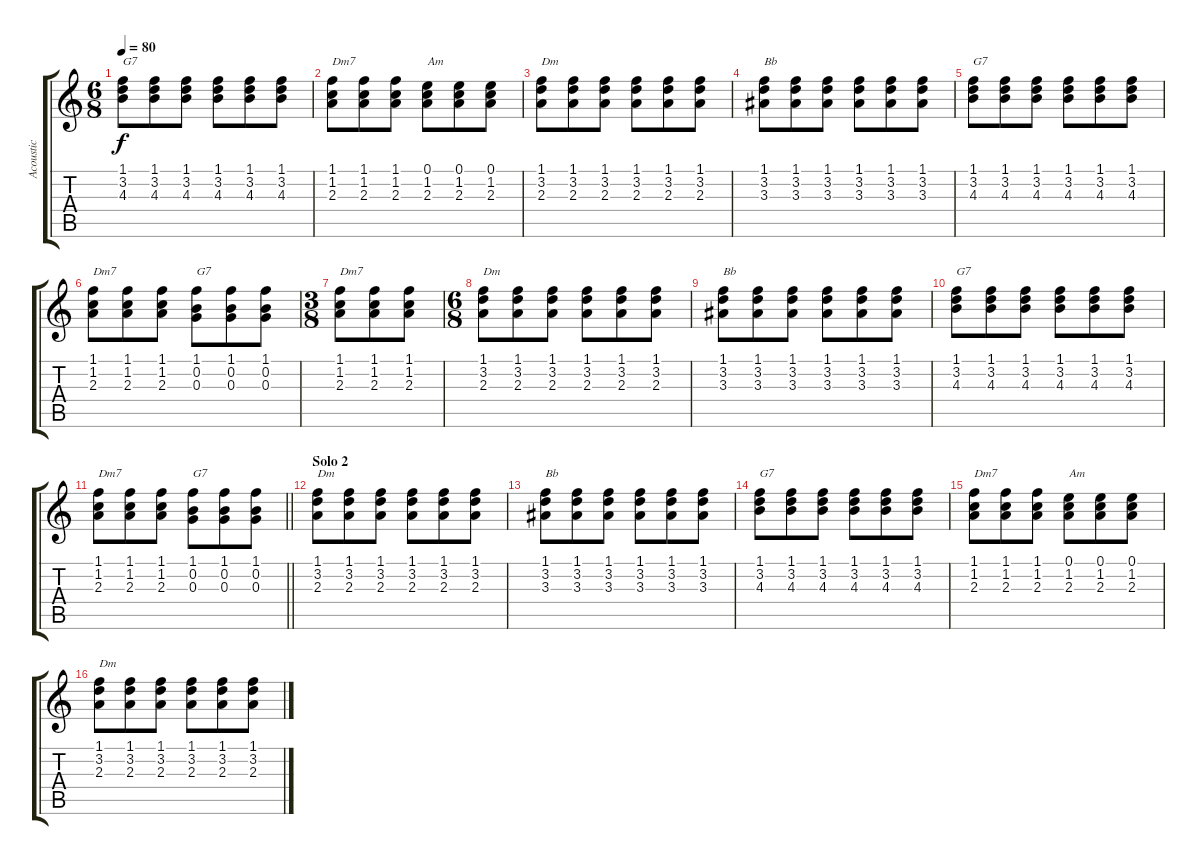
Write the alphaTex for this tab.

\track ("Acoustic" "Acoustic") {instrument acousticguitarsteel}
\staff {score tabs}
\tuning (E4 B3 G3 D3 A2 E2) {hide}
\ts (6 8)
\tempo 80
\clef g2
\ks c
(1.1 3.2 4.3).8{txt "G7" dy f} (1.1 3.2 4.3).8 (1.1 3.2 4.3).8 (1.1 3.2 4.3).8 (1.1 3.2 4.3).8 (1.1 3.2 4.3).8 |
(1.1 1.2 2.3).8{txt "Dm7"} (1.1 1.2 2.3).8 (1.1 1.2 2.3).8 (0.1 1.2 2.3).8{txt "Am"} (0.1 1.2 2.3).8 (0.1 1.2 2.3).8 |
(1.1 3.2 2.3).8{txt "Dm"} (1.1 3.2 2.3).8 (1.1 3.2 2.3).8 (1.1 3.2 2.3).8 (1.1 3.2 2.3).8 (1.1 3.2 2.3).8 |
(1.1 3.2 3.3).8{txt "Bb"} (1.1 3.2 3.3).8 (1.1 3.2 3.3).8 (1.1 3.2 3.3).8 (1.1 3.2 3.3).8 (1.1 3.2 3.3).8 |
(1.1 3.2 4.3).8{txt "G7"} (1.1 3.2 4.3).8 (1.1 3.2 4.3).8 (1.1 3.2 4.3).8 (1.1 3.2 4.3).8 (1.1 3.2 4.3).8 |
(1.1 1.2 2.3).8{txt "Dm7"} (1.1 1.2 2.3).8 (1.1 1.2 2.3).8 (1.1 0.2 0.3).8{txt "G7"} (1.1 0.2 0.3).8 (1.1 0.2 0.3).8 |
\ts (3 8)
(1.1 1.2 2.3).8{txt "Dm7"} (1.1 1.2 2.3).8 (1.1 1.2 2.3).8 |
\ts (6 8)
(1.1 3.2 2.3).8{txt "Dm"} (1.1 3.2 2.3).8 (1.1 3.2 2.3).8 (1.1 3.2 2.3).8 (1.1 3.2 2.3).8 (1.1 3.2 2.3).8 |
(1.1 3.2 3.3).8{txt "Bb"} (1.1 3.2 3.3).8 (1.1 3.2 3.3).8 (1.1 3.2 3.3).8 (1.1 3.2 3.3).8 (1.1 3.2 3.3).8 |
(1.1 3.2 4.3).8{txt "G7"} (1.1 3.2 4.3).8 (1.1 3.2 4.3).8 (1.1 3.2 4.3).8 (1.1 3.2 4.3).8 (1.1 3.2 4.3).8 |
\barLineRight lightlight
(1.1 1.2 2.3).8{txt "Dm7"} (1.1 1.2 2.3).8 (1.1 1.2 2.3).8 (1.1 0.2 0.3).8{txt "G7"} (1.1 0.2 0.3).8 (1.1 0.2 0.3).8 |
\section ("" "Solo 2")
(1.1 3.2 2.3).8{txt "Dm"} (1.1 3.2 2.3).8 (1.1 3.2 2.3).8 (1.1 3.2 2.3).8 (1.1 3.2 2.3).8 (1.1 3.2 2.3).8 |
(1.1 3.2 3.3).8{txt "Bb"} (1.1 3.2 3.3).8 (1.1 3.2 3.3).8 (1.1 3.2 3.3).8 (1.1 3.2 3.3).8 (1.1 3.2 3.3).8 |
(1.1 3.2 4.3).8{txt "G7"} (1.1 3.2 4.3).8 (1.1 3.2 4.3).8 (1.1 3.2 4.3).8 (1.1 3.2 4.3).8 (1.1 3.2 4.3).8 |
(1.1 1.2 2.3).8{txt "Dm7"} (1.1 1.2 2.3).8 (1.1 1.2 2.3).8 (0.1 1.2 2.3).8{txt "Am"} (0.1 1.2 2.3).8 (0.1 1.2 2.3).8 |
(1.1 3.2 2.3).8{txt "Dm"} (1.1 3.2 2.3).8 (1.1 3.2 2.3).8 (1.1 3.2 2.3).8 (1.1 3.2 2.3).8 (1.1 3.2 2.3).8
